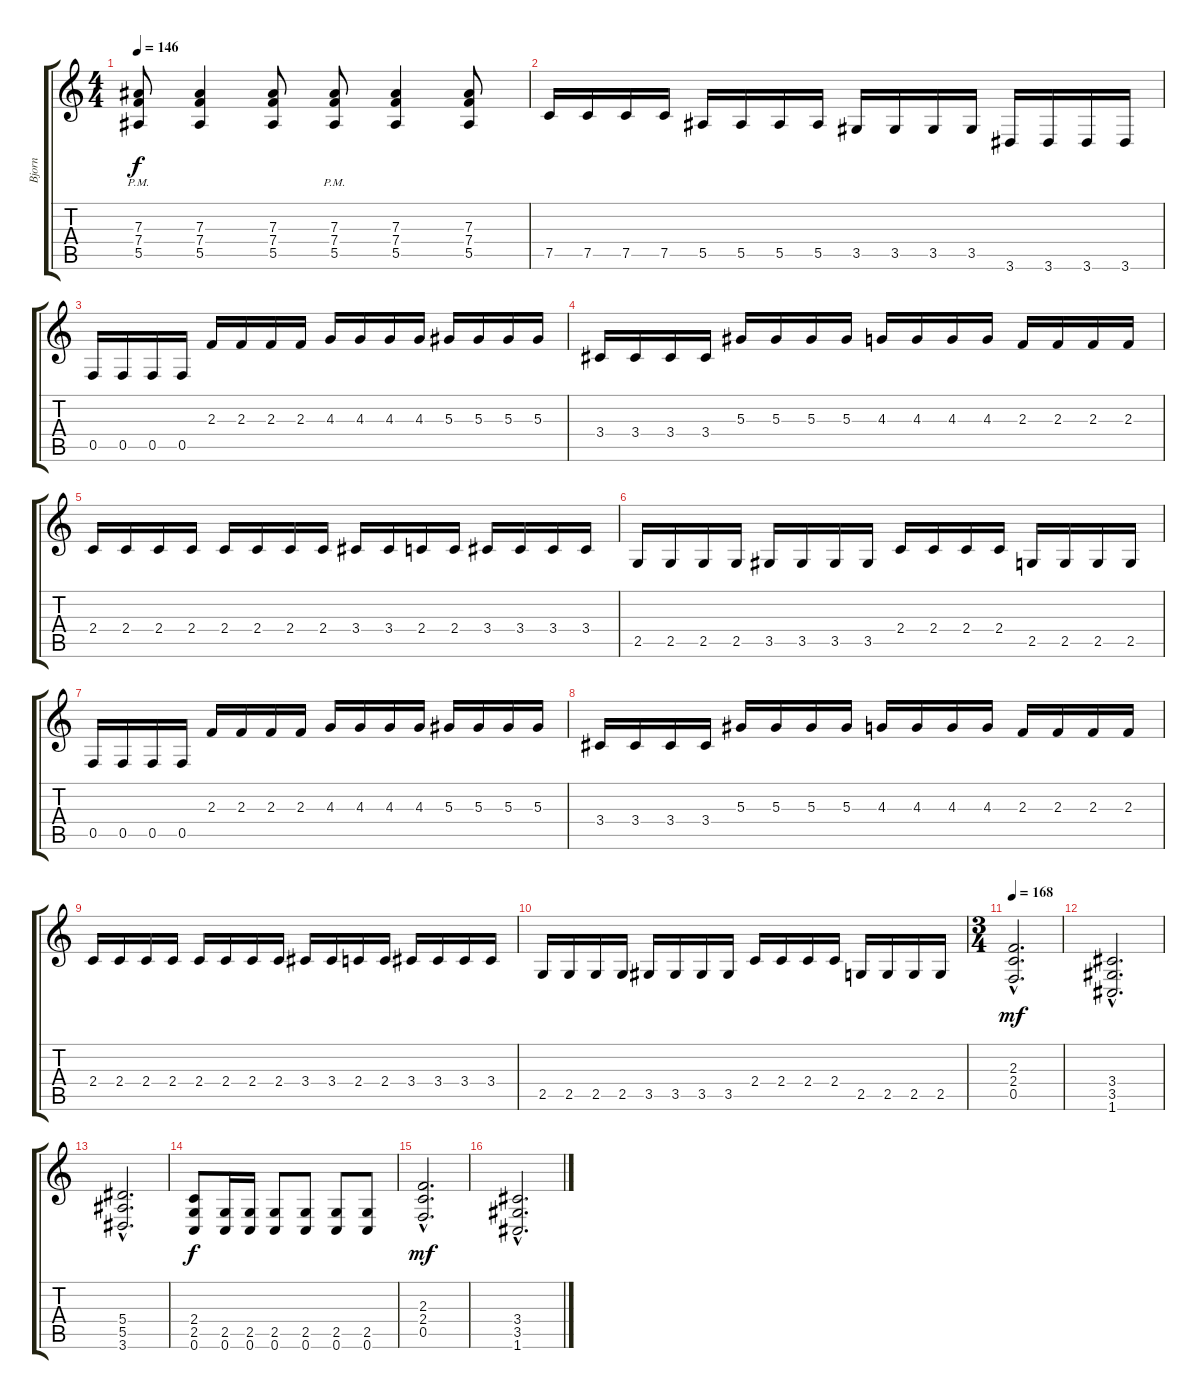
\track ("Bjorn" "Bjorn") {instrument distortionguitar}
\staff {score tabs}
\tuning (C4 G3 Eb3 Bb2 F2 C2) {hide}
\ts (4 4)
\tempo 146
\clef g2
\ks c
(7.3{pm} 7.4{pm} 5.5{pm}).8{dy f} (7.3 7.4 5.5).4 (7.3 7.4 5.5).8 (7.3{pm} 7.4{pm} 5.5{pm}).8 (7.3 7.4 5.5).4 (7.3 7.4 5.5).8 |
7.5.16 7.5.16 7.5.16 7.5.16 5.5.16 5.5.16 5.5.16 5.5.16 3.5.16 3.5.16 3.5.16 3.5.16 3.6.16 3.6.16 3.6.16 3.6.16 |
0.5.16 0.5.16 0.5.16 0.5.16 2.3.16 2.3.16 2.3.16 2.3.16 4.3.16 4.3.16 4.3.16 4.3.16 5.3.16 5.3.16 5.3.16 5.3.16 |
3.4.16 3.4.16 3.4.16 3.4.16 5.3.16 5.3.16 5.3.16 5.3.16 4.3.16 4.3.16 4.3.16 4.3.16 2.3.16 2.3.16 2.3.16 2.3.16 |
2.4.16 2.4.16 2.4.16 2.4.16 2.4.16 2.4.16 2.4.16 2.4.16 3.4.16 3.4.16 2.4.16 2.4.16 3.4.16 3.4.16 3.4.16 3.4.16 |
2.5.16 2.5.16 2.5.16 2.5.16 3.5.16 3.5.16 3.5.16 3.5.16 2.4.16 2.4.16 2.4.16 2.4.16 2.5.16 2.5.16 2.5.16 2.5.16 |
0.5.16 0.5.16 0.5.16 0.5.16 2.3.16 2.3.16 2.3.16 2.3.16 4.3.16 4.3.16 4.3.16 4.3.16 5.3.16 5.3.16 5.3.16 5.3.16 |
3.4.16 3.4.16 3.4.16 3.4.16 5.3.16 5.3.16 5.3.16 5.3.16 4.3.16 4.3.16 4.3.16 4.3.16 2.3.16 2.3.16 2.3.16 2.3.16 |
2.4.16 2.4.16 2.4.16 2.4.16 2.4.16 2.4.16 2.4.16 2.4.16 3.4.16 3.4.16 2.4.16 2.4.16 3.4.16 3.4.16 3.4.16 3.4.16 |
2.5.16 2.5.16 2.5.16 2.5.16 3.5.16 3.5.16 3.5.16 3.5.16 2.4.16 2.4.16 2.4.16 2.4.16 2.5.16 2.5.16 2.5.16 2.5.16 |
\ts (3 4)
\tempo 168
(2.3{hac} 2.4{hac} 0.5{hac}).2{d dy mf} |
(3.4{hac} 3.5{hac} 1.6{hac}).2{d} |
(5.4{hac} 5.5{hac} 3.6{hac}).2{d} |
(2.4 2.5 0.6).8{dy f} (2.5 0.6).16 (2.5 0.6).16 (2.5 0.6).8 (2.5 0.6).8 (2.5 0.6).8 (2.5 0.6).8 |
(2.3{hac} 2.4{hac} 0.5{hac}).2{d dy mf} |
(3.4{hac} 3.5{hac} 1.6{hac}).2{d}
